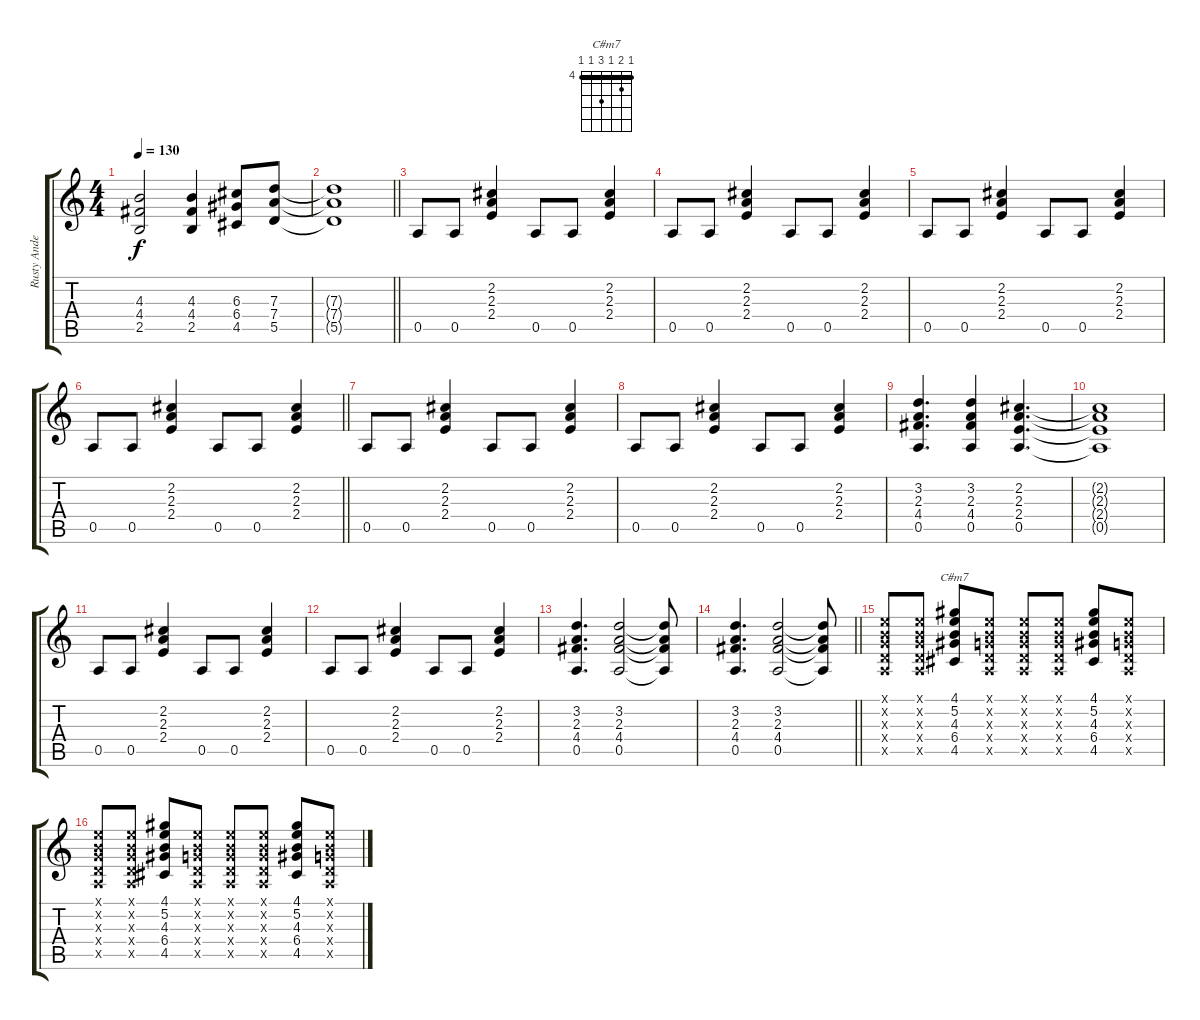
\track ("Rusty Anderson" "Rusty Ande") {instrument acousticguitarsteel}
\staff {score tabs}
\tuning (E4 B3 G3 D3 A2 E2) {hide}
\chord ("C#m7" 4 5 4 6 4 4) {firstfret 4 barre 4}
\ts (4 4)
\tempo 130
\clef g2
\ks c
(4.3 4.4 2.5).2{dy f} (4.3 4.4 2.5).4 (6.3 6.4 4.5).8 (7.3 7.4 5.5).8 |
\barLineRight lightlight
(7.3{t} 7.4{t} 5.5{t}).1 |
0.5.8 0.5.8 (2.2 2.3 2.4).4 0.5.8 0.5.8 (2.2 2.3 2.4).4 |
0.5.8 0.5.8 (2.2 2.3 2.4).4 0.5.8 0.5.8 (2.2 2.3 2.4).4 |
0.5.8 0.5.8 (2.2 2.3 2.4).4 0.5.8 0.5.8 (2.2 2.3 2.4).4 |
\barLineRight lightlight
0.5.8 0.5.8 (2.2 2.3 2.4).4 0.5.8 0.5.8 (2.2 2.3 2.4).4 |
0.5.8 0.5.8 (2.2 2.3 2.4).4 0.5.8 0.5.8 (2.2 2.3 2.4).4 |
0.5.8 0.5.8 (2.2 2.3 2.4).4 0.5.8 0.5.8 (2.2 2.3 2.4).4 |
(3.2 2.3 4.4 0.5).4{d} (3.2 2.3 4.4 0.5).4 (2.2 2.3 2.4 0.5).4{d} |
(2.2{t} 2.3{t} 2.4{t} 0.5{t}).1 |
0.5.8 0.5.8 (2.2 2.3 2.4).4 0.5.8 0.5.8 (2.2 2.3 2.4).4 |
0.5.8 0.5.8 (2.2 2.3 2.4).4 0.5.8 0.5.8 (2.2 2.3 2.4).4 |
(3.2 2.3 4.4 0.5).4{d} (3.2 2.3 4.4 0.5).2 (3.2{t} 2.3{t} 4.4{t} 0.5{t}).8 |
\barLineRight lightlight
(3.2 2.3 4.4 0.5).4{d} (3.2 2.3 4.4 0.5).2 (3.2{t} 2.3{t} 4.4{t} 0.5{t}).8 |
(0.1{x} 0.2{x} 0.3{x} 0.4{x} 0.5{x}).8 (0.1{x} 0.2{x} 0.3{x} 0.4{x} 0.5{x}).8 (4.1 5.2 4.3 6.4 4.5).8{ch "C#m7"} (0.1{x} 0.2{x} 0.3{x} 0.4{x} 0.5{x}).8 (0.1{x} 0.2{x} 0.3{x} 0.4{x} 0.5{x}).8 (0.1{x} 0.2{x} 0.3{x} 0.4{x} 0.5{x}).8 (4.1 5.2 4.3 6.4 4.5).8 (0.1{x} 0.2{x} 0.3{x} 0.4{x} 0.5{x}).8 |
(0.1{x} 0.2{x} 0.3{x} 0.4{x} 0.5{x}).8 (0.1{x} 0.2{x} 0.3{x} 0.4{x} 0.5{x}).8 (4.1 5.2 4.3 6.4 4.5).8 (0.1{x} 0.2{x} 0.3{x} 0.4{x} 0.5{x}).8 (0.1{x} 0.2{x} 0.3{x} 0.4{x} 0.5{x}).8 (0.1{x} 0.2{x} 0.3{x} 0.4{x} 0.5{x}).8 (4.1 5.2 4.3 6.4 4.5).8 (0.1{x} 0.2{x} 0.3{x} 0.4{x} 0.5{x}).8
